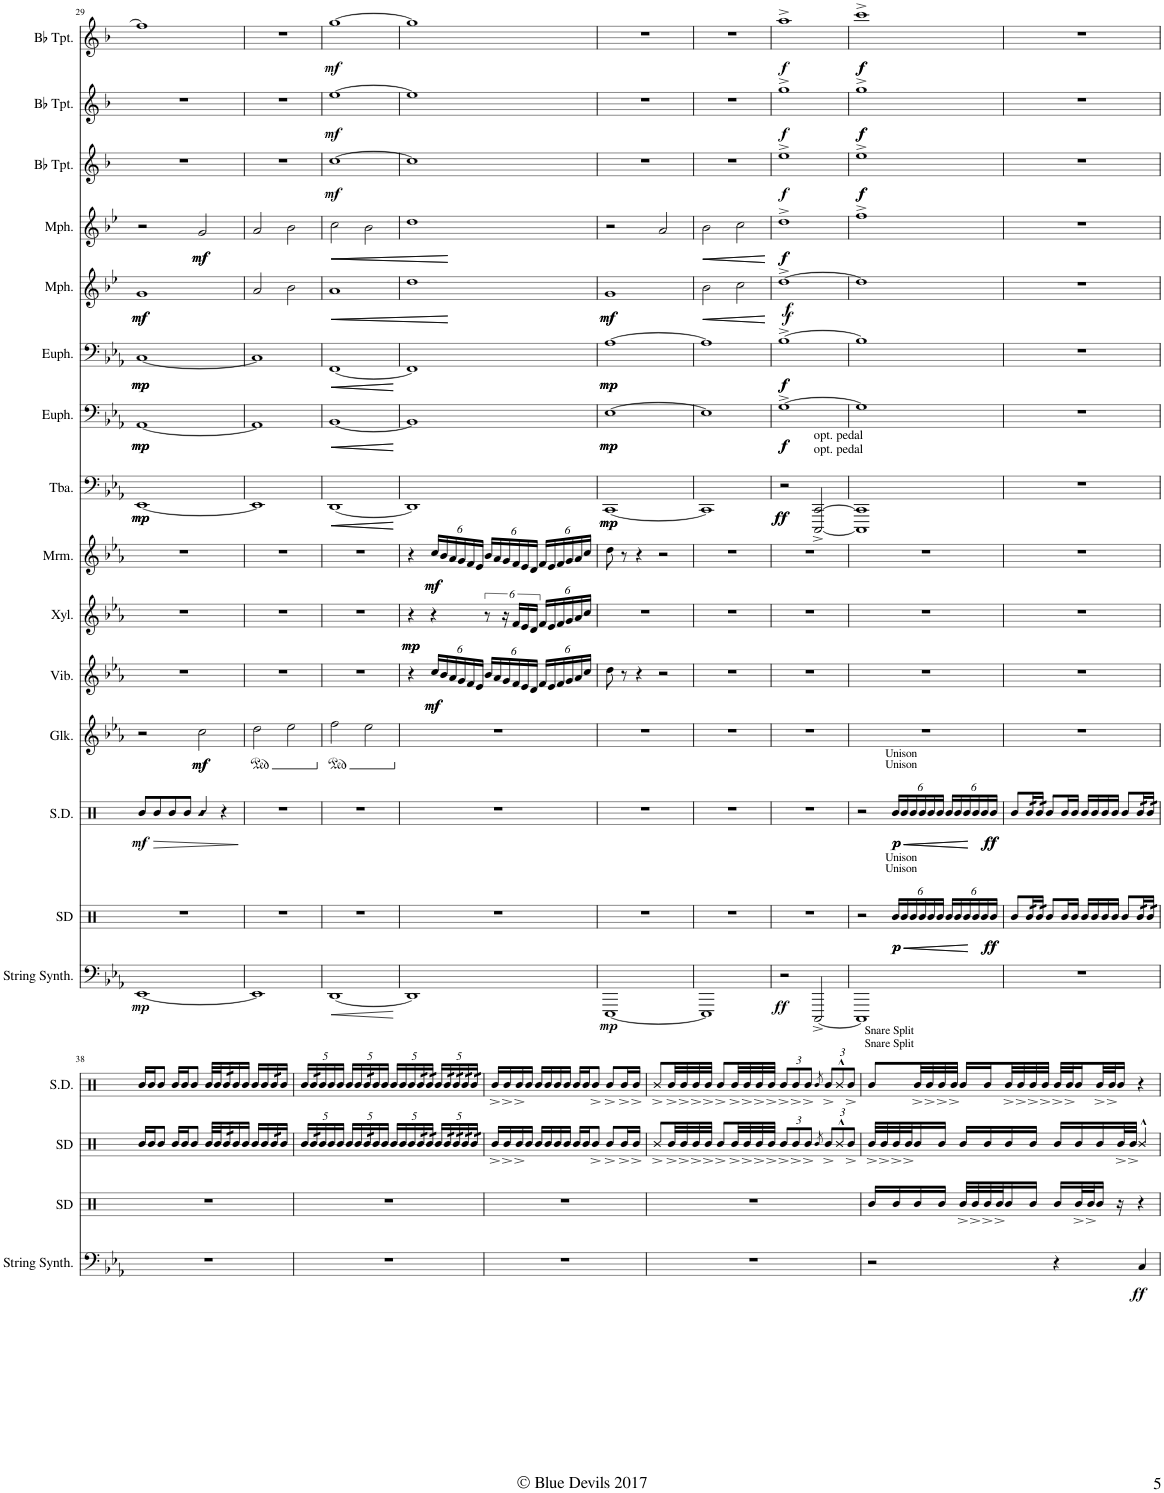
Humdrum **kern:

**kern	**dynam	**kern	**dynam	**kern	**dynam	**kern	**dynam	**kern	**dynam	**kern	**dynam	**kern	**dynam	**kern	**dynam	**kern	**dynam	**kern	**dynam	**kern	**dynam	**kern	**dynam	**kern	**dynam
*part13	*part13	*part12	*part12	*part11	*part11	*part10	*part10	*part9	*part9	*part8	*part8	*part7	*part7	*part6	*part6	*part5	*part5	*part4	*part4	*part3	*part3	*part2	*part2	*part1	*part1
*staff13	*staff13	*staff12	*staff12	*staff11	*staff11	*staff10	*staff10	*staff9	*staff9	*staff8	*staff8	*staff7	*staff7	*staff6	*staff6	*staff5	*staff5	*staff4	*staff4	*staff3	*staff3	*staff2	*staff2	*staff1	*staff1
*I"String Synthesizer	*	*I"Glockenspiel	*	*I"Vibraphone	*	*I"Xylophone	*	*I"Marimba	*	*I"Tuba 1	*	*I"Euphonium	*	*I"Euphonium 1	*	*I"Mellophone 2	*	*I"Mellophone 1	*	*I"Bb Trumpet 3	*	*I"Bb Trumpet 2	*	*I"Bb Trumpet 1	*
*I'String Synth.	*	*I'Glk.	*	*I'Vib.	*	*I'Xyl.	*	*I'Mrm.	*	*I'Tba.	*	*I'Euph.	*	*I'Euph.	*	*I'Mph.	*	*I'Mph.	*	*I'Bb Tpt.	*	*I'Bb Tpt.	*	*I'Bb Tpt.	*
!!LO:PB:g=z
*clefF4	*	*clefG2	*	*clefG2	*	*clefG2	*	*clefG2	*	*clefF4	*	*clefF4	*	*clefF4	*	*clefG2	*	*clefG2	*	*clefG2	*	*clefG2	*	*clefG2	*
*	*	*Trd-14c-24	*	*	*	*Trd-7c-12	*	*	*	*	*	*	*	*	*	*Trd4c7	*	*Trd4c7	*	*Trd1c2	*	*Trd1c2	*	*Trd1c2	*
*k[b-e-a-]	*	*k[b-e-a-]	*	*k[b-e-a-]	*	*k[b-e-a-]	*	*k[b-e-a-]	*	*k[b-e-a-]	*	*k[b-e-a-]	*	*k[b-e-a-]	*	*k[b-e-]	*	*k[b-e-]	*	*k[b-]	*	*k[b-]	*	*k[b-]	*
*M4/4	*	*M4/4	*	*M4/4	*	*M4/4	*	*M4/4	*	*M4/4	*	*M4/4	*	*M4/4	*	*M4/4	*	*M4/4	*	*M4/4	*	*M4/4	*	*M4/4	*
=29	=29	=29	=29	=29	=29	=29	=29	=29	=29	=29	=29	=29	=29	=29	=29	=29	=29	=29	=29	=29	=29	=29	=29	=29	=29
!	!LO:DY:b	!	!	!	!	!	!	!	!	!	!LO:DY:b	!	!	!	!	!	!	!	!	!	!	!	!	!	!
!	!	!	!	!	!	!	!	!	!	!	!LO:DY:n=1:b	!	!LO:DY:b	!	!	!	!	!	!	!	!	!	!	!	!
!	!	!	!	!	!	!	!	!	!	!	!	!	!LO:DY:n=1:b	!	!LO:DY:b	!	!	!	!	!	!	!	!	!	!
!	!	!	!	!	!	!	!	!	!	!	!	!	!	!	!LO:DY:n=1:b	!	!LO:DY:b	!	!	!	!	!	!	!	!
!	!	!	!	!	!	!	!	!	!	!	!	!	!	!	!	!	!LO:DY:n=1:b	!	!	!	!	!	!	!	!
[1EE-	mp	2r	.	1r	.	1r	.	1r	.	[1EE-	mp mp	[1AA-	mp mp	[1C	mp mp	1g	mf mf	2r	.	1r	.	1r	.	1ff]	.
!	!	!	!LO:DY:b	!	!	!	!	!	!	!	!	!	!	!	!	!	!	!	!	!	!	!	!	!	!
!	!	!	!LO:DY:n=1:b	!	!	!	!	!	!	!	!	!	!	!	!	!	!	!	!LO:DY:b	!	!	!	!	!	!
!	!	!	!	!	!	!	!	!	!	!	!	!	!	!	!	!	!	!	!LO:DY:n=1:b	!	!	!	!	!	!
.	.	2cc\	mf mf	.	.	.	.	.	.	.	.	.	.	.	.	.	.	2g/	mf mf	.	.	.	.	.	.
=30	=30	=30	=30	=30	=30	=30	=30	=30	=30	=30	=30	=30	=30	=30	=30	=30	=30	=30	=30	=30	=30	=30	=30	=30	=30
*	*	*ped	*	*	*	*	*	*	*	*	*	*	*	*	*	*	*	*	*	*	*	*	*	*	*
1EE-]	.	2dd\	.	1r	.	1r	.	1r	.	1EE-]	.	1AA-]	.	1C]	.	2a/	.	2a/	.	1r	.	1r	.	1r	.
.	.	2ee-\	.	.	.	.	.	.	.	.	.	.	.	.	.	2b-\	.	2b-\	.	.	.	.	.	.	.
=31	=31	=31	=31	=31	=31	=31	=31	=31	=31	=31	=31	=31	=31	=31	=31	=31	=31	=31	=31	=31	=31	=31	=31	=31	=31
!	!LO:HP:b	!	!	!	!	!	!	!	!	!	!	!	!	!	!	!	!	!	!	!	!	!	!	!	!
*	*	*Xped	*	*	*	*	*	*	*	*	*	*	*	*	*	*	*	*	*	*	*	*	*	*	*
*	*	*ped	*	*	*	*	*	*	*	*	*	*	*	*	*	*	*	*	*	*	*	*	*	*	*
!	!	!	!	!	!	!	!	!	!	!	!LO:HP:b	!	!	!	!	!	!	!	!	!	!	!	!	!	!
!	!	!	!	!	!	!	!	!	!	!	!LO:HP:n=1:b	!	!LO:HP:b	!	!	!	!	!	!	!	!	!	!	!	!
!	!	!	!	!	!	!	!	!	!	!	!	!	!LO:HP:n=1:b	!	!LO:HP:b	!	!	!	!	!	!	!	!	!	!
!	!	!	!	!	!	!	!	!	!	!	!	!	!	!	!LO:HP:n=1:b	!	!LO:HP:b	!	!	!	!	!	!	!	!
!	!	!	!	!	!	!	!	!	!	!	!	!	!	!	!	!	!LO:HP:n=1:b	!	!LO:HP:b	!	!LO:DY:b	!	!LO:DY:b	!	!LO:DY:b
[1DD	<	2ff\	.	1r	.	1r	.	1r	.	[1DD	< <	[1BB-	< <	[1FF	< <	1a	< <	2cc\	<	[1cc	mf	[1ee	mf	[1gg	mf
!	!	!	!	!	!	!	!	!	!	!	!	!	!	!	!	!	!	!	!LO:HP:b	!	!	!	!	!	!
.	.	2ee-\	.	.	.	.	.	.	.	.	.	.	.	.	.	.	.	2b-\	<	.	.	.	.	.	.
.	[	.	.	.	.	.	.	.	.	.	[	.	[	.	[	.	[	.	[ [	.	.	.	.	.	.
=32	=32	=32	=32	=32	=32	=32	=32	=32	=32	=32	=32	=32	=32	=32	=32	=32	=32	=32	=32	=32	=32	=32	=32	=32	=32
*	*	*Xped	*	*	*	*	*	*	*	*	*	*	*	*	*	*	*	*	*	*	*	*	*	*	*
!	!	!	!	!	!	!	!LO:DY:b	!	!	!	!	!	!	!	!	!	!	!	!	!	!	!	!	!	!
!	!	!	!	!	!	!	!LO:DY:n=1:b	!	!	!	!	!	!	!	!	!	!	!	!	!	!	!	!	!	!
1DD]	.	1r	.	4r	.	4r	mp mp	4r	.	1DD]	.	1BB-]	.	1FF]	.	1dd	.	1dd	.	1cc]	.	1ee]	.	1gg]	.
*	*	*	*	*Xbrackettup	*	*	*	*Xbrackettup	*	*	*	*	*	*	*	*	*	*	*	*	*	*	*	*	*
!	!	!	!	!	!LO:DY:b	!	!	!	!	!	!	!	!	!	!	!	!	!	!	!	!	!	!	!	!
!	!	!	!	!	!LO:DY:n=1:b	!	!	!	!LO:DY:b	!	!	!	!	!	!	!	!	!	!	!	!	!	!	!	!
!	!	!	!	!	!	!	!	!	!LO:DY:n=1:b	!	!	!	!	!	!	!	!	!	!	!	!	!	!	!	!
.	.	.	.	24cc/LL	mf mf	4r	.	24cc/LL	mf mf	.	.	.	.	.	.	.	.	.	.	.	.	.	.	.	.
.	.	.	.	24b-/	.	.	.	24b-/	.	.	.	.	.	.	.	.	.	.	.	.	.	.	.	.	.
.	.	.	.	24a-/	.	.	.	24a-/	.	.	.	.	.	.	.	.	.	.	.	.	.	.	.	.	.
.	.	.	.	24g/	.	.	.	24g/	.	.	.	.	.	.	.	.	.	.	.	.	.	.	.	.	.
.	.	.	.	24f/	.	.	.	24f/	.	.	.	.	.	.	.	.	.	.	.	.	.	.	.	.	.
.	.	.	.	24e-/JJ	.	.	.	24e-/JJ	.	.	.	.	.	.	.	.	.	.	.	.	.	.	.	.	.
.	.	.	.	24b-/LL	.	12r	.	24b-/LL	.	.	.	.	.	.	.	.	.	.	.	.	.	.	.	.	.
.	.	.	.	24a-/	.	.	.	24a-/	.	.	.	.	.	.	.	.	.	.	.	.	.	.	.	.	.
.	.	.	.	24g/	.	24r	.	24g/	.	.	.	.	.	.	.	.	.	.	.	.	.	.	.	.	.
.	.	.	.	24f/	.	24f/LL	.	24f/	.	.	.	.	.	.	.	.	.	.	.	.	.	.	.	.	.
.	.	.	.	24e-/	.	24e-/	.	24e-/	.	.	.	.	.	.	.	.	.	.	.	.	.	.	.	.	.
.	.	.	.	24d/JJ	.	24d/JJ	.	24d/JJ	.	.	.	.	.	.	.	.	.	.	.	.	.	.	.	.	.
*	*	*	*	*	*	*Xbrackettup	*	*	*	*	*	*	*	*	*	*	*	*	*	*	*	*	*	*	*
.	.	.	.	24f/LL	.	24f/LL	.	24f/LL	.	.	.	.	.	.	.	.	.	.	.	.	.	.	.	.	.
.	.	.	.	24e-/	.	24e-/	.	24e-/	.	.	.	.	.	.	.	.	.	.	.	.	.	.	.	.	.
.	.	.	.	24f/	.	24f/	.	24f/	.	.	.	.	.	.	.	.	.	.	.	.	.	.	.	.	.
.	.	.	.	24g/	.	24g/	.	24g/	.	.	.	.	.	.	.	.	.	.	.	.	.	.	.	.	.
.	.	.	.	24a-/	.	24a-/	.	24a-/	.	.	.	.	.	.	.	.	.	.	.	.	.	.	.	.	.
.	.	.	.	24cc/JJ	.	24cc/JJ	.	24cc/JJ	.	.	.	.	.	.	.	.	.	.	.	.	.	.	.	.	.
.	.	.	.	.	.	.	.	.	.	.	[	.	[	.	[	.	[	.	.	.	.	.	.	.	.
=33	=33	=33	=33	=33	=33	=33	=33	=33	=33	=33	=33	=33	=33	=33	=33	=33	=33	=33	=33	=33	=33	=33	=33	=33	=33
!	!LO:DY:b	!	!	!	!	!	!	!	!	!	!LO:DY:b	!	!	!	!	!	!	!	!	!	!	!	!	!	!
!	!	!	!	!	!	!	!	!	!	!	!LO:DY:n=1:b	!	!LO:DY:b	!	!	!	!	!	!	!	!	!	!	!	!
!	!	!	!	!	!	!	!	!	!	!	!	!	!LO:DY:n=1:b	!	!LO:DY:b	!	!	!	!	!	!	!	!	!	!
!	!	!	!	!	!	!	!	!	!	!	!	!	!	!	!LO:DY:n=1:b	!	!LO:DY:b	!	!	!	!	!	!	!	!
!	!	!	!	!	!	!	!	!	!	!	!	!	!	!	!	!	!LO:DY:n=1:b	!	!	!	!	!	!	!	!
[1EEE-	mp	1r	.	8dd\	.	1r	.	8dd\	.	[1CC	mp mp	[1E-	mp mp	[1A-	mp mp	1g	mf mf	2r	.	1r	.	1r	.	1r	.
.	.	.	.	8r	.	.	.	8r	.	.	.	.	.	.	.	.	.	.	.	.	.	.	.	.	.
.	.	.	.	4r	.	.	.	4r	.	.	.	.	.	.	.	.	.	.	.	.	.	.	.	.	.
.	.	.	.	2r	.	.	.	2r	.	.	.	.	.	.	.	.	.	2a/	.	.	.	.	.	.	.
=34	=34	=34	=34	=34	=34	=34	=34	=34	=34	=34	=34	=34	=34	=34	=34	=34	=34	=34	=34	=34	=34	=34	=34	=34	=34
!	!	!	!	!	!	!	!	!	!	!	!	!	!	!	!	!	!LO:HP:b	!	!LO:HP:b	!	!	!	!	!	!
1EEE-]	.	1r	.	1r	.	1r	.	1r	.	1CC]	.	1E-]	.	1A-]	.	2b-\	<	2b-\	<	1r	.	1r	.	1r	.
!	!	!	!	!	!	!	!	!	!	!	!	!	!	!	!	!	!LO:HP:b	!	!LO:HP:b	!	!	!	!	!	!
.	.	.	.	.	.	.	.	.	.	.	.	.	.	.	.	2cc\	<	2cc\	<	.	.	.	.	.	.
.	.	.	.	.	.	.	.	.	.	.	.	.	.	.	.	.	[ [	.	[ [	.	.	.	.	.	.
=35	=35	=35	=35	=35	=35	=35	=35	=35	=35	=35	=35	=35	=35	=35	=35	=35	=35	=35	=35	=35	=35	=35	=35	=35	=35
!	!LO:DY:b	!	!	!	!	!	!	!	!	!	!LO:DY:b	!	!	!	!	!	!	!	!	!	!	!	!	!	!
!	!	!	!	!	!	!	!	!	!	!	!LO:DY:n=1:b	!	!LO:DY:b	!	!	!	!	!	!	!	!	!	!	!	!
!	!	!	!	!	!	!	!	!	!	!	!	!	!LO:DY:n=1:b	!	!LO:DY:b	!	!	!	!	!	!	!	!	!	!
!	!	!	!	!	!	!	!	!	!	!	!	!	!	!	!LO:DY:n=1:b	!	!LO:DY:b	!	!	!	!	!	!	!	!
!	!	!	!	!	!	!	!	!	!	!	!	!	!	!	!	!	!LO:DY:n=1:b	!	!LO:DY:b	!	!	!	!	!	!
!	!	!	!	!	!	!	!	!	!	!	!	!	!	!	!	!	!	!	!LO:DY:n=1:b	!	!LO:DY:b	!	!LO:DY:b	!	!LO:DY:b
2r	ff	1r	.	1r	.	1r	.	1r	.	2r	ff ff	[1G^	f f	[1B-^	f f	[1dd^	f f	1dd^	f f	1ee^	f	1gg^	f	1aa^	f
!	!	!	!	!	!	!	!	!	!	!LO:TX:a:t=opt. pedal	!	!	!	!	!	!	!	!	!	!	!	!	!	!	!
!	!	!	!	!	!	!	!	!	!	!LO:TX:a:t=opt. pedal	!	!	!	!	!	!	!	!	!	!	!	!	!	!	!
[2CCC^/	.	.	.	.	.	.	.	.	.	[2CCC/^ [2CC/^	.	.	.	.	.	.	.	.	.	.	.	.	.	.	.
=36	=36	=36	=36	=36	=36	=36	=36	=36	=36	=36	=36	=36	=36	=36	=36	=36	=36	=36	=36	=36	=36	=36	=36	=36	=36
!	!	!	!	!	!	!	!	!	!	!	!	!	!	!	!	!	!	!	!	!	!LO:DY:b	!	!	!	!
!	!	!	!	!	!	!	!	!	!	!	!	!	!	!	!	!	!	!	!	!	!LO:DY:n=1:b	!	!LO:DY:b	!	!
!	!	!	!	!	!	!	!	!	!	!	!	!	!	!	!	!	!	!	!	!	!	!	!LO:DY:n=1:b	!	!LO:DY:b
!	!	!	!	!	!	!	!	!	!	!	!	!	!	!	!	!	!	!	!	!	!	!	!	!	!LO:DY:n=1:b
1CCC]	.	1r	.	1r	.	1r	.	1r	.	1CCC] 1CC]	.	1G]	.	1B-]	.	1dd]	.	1ff^	.	1ee^	f f	1gg^	f f	1ccc^	f f
=37	=37	=37	=37	=37	=37	=37	=37	=37	=37	=37	=37	=37	=37	=37	=37	=37	=37	=37	=37	=37	=37	=37	=37	=37	=37
1r	.	1r	.	1r	.	1r	.	1r	.	1r	.	1r	.	1r	.	1r	.	1r	.	1r	.	1r	.	1r	.
!!LO:LB:g=z
=38	=38	=38	=38	=38	=38	=38	=38	=38	=38	=38	=38	=38	=38	=38	=38	=38	=38	=38	=38	=38	=38	=38	=38	=38	=38
1r	.	1r	.	1r	.	1r	.	1r	.	1r	.	1r	.	1r	.	1r	.	1r	.	1r	.	1r	.	1r	.
=39	=39	=39	=39	=39	=39	=39	=39	=39	=39	=39	=39	=39	=39	=39	=39	=39	=39	=39	=39	=39	=39	=39	=39	=39	=39
1r	.	1r	.	1r	.	1r	.	1r	.	1r	.	1r	.	1r	.	1r	.	1r	.	1r	.	1r	.	1r	.
=40	=40	=40	=40	=40	=40	=40	=40	=40	=40	=40	=40	=40	=40	=40	=40	=40	=40	=40	=40	=40	=40	=40	=40	=40	=40
1r	.	1r	.	1r	.	1r	.	1r	.	1r	.	1r	.	1r	.	1r	.	1r	.	1r	.	1r	.	1r	.
=41	=41	=41	=41	=41	=41	=41	=41	=41	=41	=41	=41	=41	=41	=41	=41	=41	=41	=41	=41	=41	=41	=41	=41	=41	=41
1r	.	1r	.	1r	.	1r	.	1r	.	1r	.	1r	.	1r	.	1r	.	1r	.	1r	.	1r	.	1r	.
=42	=42	=42	=42	=42	=42	=42	=42	=42	=42	=42	=42	=42	=42	=42	=42	=42	=42	=42	=42	=42	=42	=42	=42	=42	=42
2r	.	1r	.	1r	.	1r	.	1r	.	1r	.	1r	.	1r	.	1r	.	1r	.	1r	.	1r	.	1r	.
4r	.	.	.	.	.	.	.	.	.	.	.	.	.	.	.	.	.	.	.	.	.	.	.	.	.
!	!LO:DY:b	!	!	!	!	!	!	!	!	!	!	!	!	!	!	!	!	!	!	!	!	!	!	!	!
4C/	ff	.	.	.	.	.	.	.	.	.	.	.	.	.	.	.	.	.	.	.	.	.	.	.	.
=	=	=	=	=	=	=	=	=	=	=	=	=	=	=	=	=	=	=	=	=	=	=	=	=	=
*-	*-	*-	*-	*-	*-	*-	*-	*-	*-	*-	*-	*-	*-	*-	*-	*-	*-	*-	*-	*-	*-	*-	*-	*-	*-
